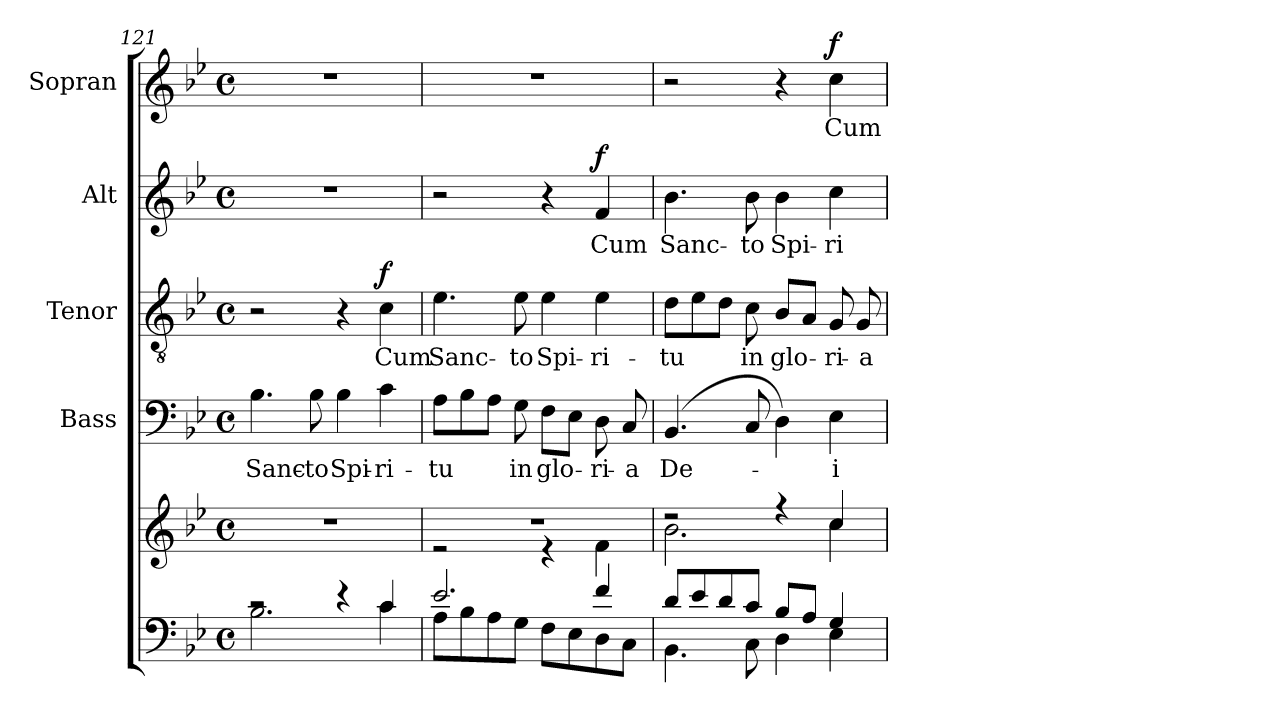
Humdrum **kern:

**kern	**kern	**kern	**text	**kern	**text	**dynam	**kern	**text	**dynam	**kern	**text	**dynam
*part5	*part5	*part4	*part4	*part3	*part3	*part3	*part2	*part2	*part2	*part1	*part1	*part1
*staff6	*staff5	*staff4	*staff4	*staff3	*staff3	*staff3	*staff2	*staff2	*staff2	*staff1	*staff1	*staff1
*	*	*I"Bass	*	*I"Tenor	*	*	*I"Alt	*	*	*I"Sopran	*	*
*	*	*I'B.	*	*I'T.	*	*	*I'A.	*	*	*I'S.	*	*
*clefF4	*clefG2	*clefF4	*	*clefGv2	*	*	*clefG2	*	*	*clefG2	*	*
*k[b-e-]	*k[b-e-]	*k[b-e-]	*	*k[b-e-]	*	*	*k[b-e-]	*	*	*k[b-e-]	*	*
*B-:	*B-:	*B-:	*	*B-:	*	*	*B-:	*	*	*B-:	*	*
*M4/4	*M4/4	*M4/4	*	*M4/4	*	*	*M4/4	*	*	*M4/4	*	*
*met(c)	*met(c)	*met(c)	*	*met(c)	*	*	*met(c)	*	*	*met(c)	*	*
=121	=121	=121	=121	=121	=121	=121	=121	=121	=121	=121	=121	=121
*^	*	*	*	*	*	*	*	*	*	*	*	*
!	!	!	!	!LO:LY:b	!	!	!	!	!	!	!	!	!
2rd	2.B-\	1r	4.B-\	Sanc-	2r	.	.	1r	.	.	1r	.	.
!	!	!	!	!LO:LY:b	!	!	!	!	!	!	!	!	!
.	.	.	8B-\	-to	.	.	.	.	.	.	.	.	.
!	!	!	!	!LO:LY:b	!	!	!	!	!	!	!	!	!
4rd	.	.	4B-\	Spi-	4r	.	.	.	.	.	.	.	.
!	!	!	!	!LO:LY:b	!	!LO:LY:b	!LO:DY:a	!	!	!	!	!	!
4c/	4c\	.	4c\	-ri-	4c\	Cum	f	.	.	.	.	.	.
=122	=122	=122	=122	=122	=122	=122	=122	=122	=122	=122	=122	=122	=122
*	*	*^	*	*	*	*	*	*	*	*	*	*	*
!	!	!	!	!	!LO:LY:b	!	!LO:LY:b	!	!	!	!	!	!	!
2.e-/	8A\L	1rdd	2re	8A\L	-tu	4.e-\	Sanc-	.	2r	.	.	1r	.	.
.	8B-\	.	.	8B-\	.	.	.	.	.	.	.	.	.	.
.	8A\	.	.	8A\J	.	.	.	.	.	.	.	.	.	.
!	!	!	!	!	!LO:LY:b	!	!LO:LY:b	!	!	!	!	!	!	!
.	8G\J	.	.	8G\	in	8e-\	-to	.	.	.	.	.	.	.
!	!	!	!	!	!LO:LY:b	!	!LO:LY:b	!	!	!	!	!	!	!
.	8F\L	.	4re	8F\L	glo-	4e-\	Spi-	.	4r	.	.	.	.	.
.	8E-\	.	.	8E-\J	.	.	.	.	.	.	.	.	.	.
!	!	!	!	!	!LO:LY:b	!	!LO:LY:b	!	!	!LO:LY:b	!LO:DY:a	!	!	!
4f/	8D\	.	4f\	8D\	-ri-	4e-\	-ri-	.	4f/	Cum	f	.	.	.
!	!	!	!	!	!LO:LY:b	!	!	!	!	!	!	!	!	!
.	8C\J	.	.	8C/	-a	.	.	.	.	.	.	.	.	.
=123	=123	=123	=123	=123	=123	=123	=123	=123	=123	=123	=123	=123	=123	=123
!	!	!	!	!	!LO:LY:b	!	!LO:LY:b	!	!	!LO:LY:b	!	!	!	!
8d/L	4.BB-\	2rdd	2.b-\	(4.BB-/	De-	8d\L	-tu	.	4.b-\	Sanc-	.	2r	.	.
8e-/	.	.	.	.	.	8e-\	.	.	.	.	.	.	.	.
8d/	.	.	.	.	.	8d\J	.	.	.	.	.	.	.	.
!	!	!	!	!	!	!	!LO:LY:b	!	!	!LO:LY:b	!	!	!	!
8c/J	8C\	.	.	8C/	.	8c\	in	.	8b-\	-to	.	.	.	.
!	!	!	!	!	!	!	!LO:LY:b	!	!	!LO:LY:b	!	!	!	!
8B-/L	4D\	4ree	.	4D\)	.	8B-/L	glo-	.	4b-\	Spi-	.	4r	.	.
8A/J	.	.	.	.	.	8A/J	.	.	.	.	.	.	.	.
!	!	!	!	!	!LO:LY:b	!	!LO:LY:b	!	!	!LO:LY:b	!	!	!LO:LY:b	!LO:DY:a
4G/	4E-\	4cc/	4cc\	4E-\	-i	8G/	-ri-	.	4cc\	-ri-	.	4cc\	Cum	f
!	!	!	!	!	!	!	!LO:LY:b	!	!	!	!	!	!	!
.	.	.	.	.	.	8G/	-a	.	.	.	.	.	.	.
*v	*v	*	*	*	*	*	*	*	*	*	*	*	*	*
*	*v	*v	*	*	*	*	*	*	*	*	*	*	*
=	=	=	=	=	=	=	=	=	=	=	=	=
*-	*-	*-	*-	*-	*-	*-	*-	*-	*-	*-	*-	*-
